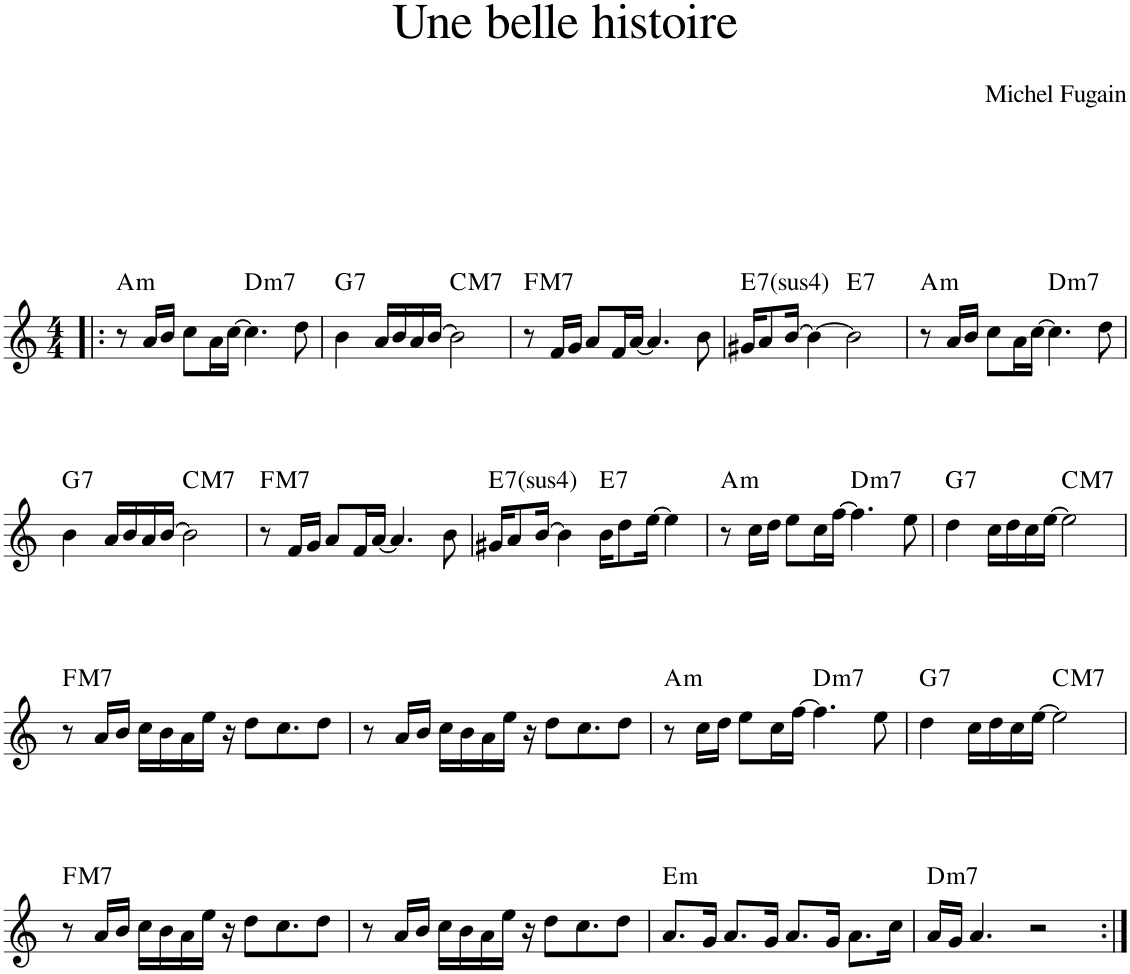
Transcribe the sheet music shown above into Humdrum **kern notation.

**kern	**harte
*part1	*part1
*staff1	*
*I"Piano	*
*I'Pno.	*
*clefG2	*
*k[]	*
*M4/4	*
=1!|:	=1!|:
!	!LO:H:kt=m
8r	A:min
16a/LL	.
16b/JJ	.
8cc\L	.
16a\L	.
[16cc\JJ	.
!	!LO:H:kt=m7
4.cc\]	D:min7
8dd\	.
=2	=2
!	!LO:H:kt=7
4b\	G:7
16a/LL	.
16b/	.
16a/	.
[16b/JJ	.
!	!LO:H:kt=M7
2b\]	C:maj7
=3	=3
!	!LO:H:kt=M7
8r	F:maj7
16f/LL	.
16g/JJ	.
8a/L	.
16f/L	.
[16a/JJ	.
4.a/]	.
8b\	.
=4	=4
!	!LO:H:kt=74
16g#X/KL	E:sus4(7)
8a/	.
[16b/Jk	.
4b\_	.
!	!LO:H:kt=7
2b\]	E:7
=5	=5
!	!LO:H:kt=m
8r	A:min
16a/LL	.
16b/JJ	.
8cc\L	.
16a\L	.
[16cc\JJ	.
!	!LO:H:kt=m7
4.cc\]	D:min7
8dd\	.
!!LO:LB:g=z
=6	=6
!	!LO:H:kt=7
4b\	G:7
16a/LL	.
16b/	.
16a/	.
[16b/JJ	.
!	!LO:H:kt=M7
2b\]	C:maj7
=7	=7
!	!LO:H:kt=M7
8r	F:maj7
16f/LL	.
16g/JJ	.
8a/L	.
16f/L	.
[16a/JJ	.
4.a/]	.
8b\	.
=8	=8
!	!LO:H:kt=74
16g#X/KL	E:sus4(7)
8a/	.
[16b/Jk	.
4b\]	.
!	!LO:H:kt=7
16b\KL	E:7
8dd\	.
[16ee\Jk	.
4ee\]	.
=9	=9
!	!LO:H:kt=m
8r	A:min
16cc\LL	.
16dd\JJ	.
8ee\L	.
16cc\L	.
[16ff\JJ	.
!	!LO:H:kt=m7
4.ff\]	D:min7
8ee\	.
=10	=10
!	!LO:H:kt=7
4dd\	G:7
16cc\LL	.
16dd\	.
16cc\	.
[16ee\JJ	.
!	!LO:H:kt=M7
2ee\]	C:maj7
!!LO:LB:g=z
=11	=11
!	!LO:H:kt=M7
8r	F:maj7
16a/LL	.
16b/JJ	.
16cc\LL	.
16b\	.
16a\	.
16ee\JJ	.
16r	.
8dd\L	.
8.cc\	.
8dd\J	.
=12	=12
8r	.
16a/LL	.
16b/JJ	.
16cc\LL	.
16b\	.
16a\	.
16ee\JJ	.
16r	.
8dd\L	.
8.cc\	.
8dd\J	.
=13	=13
!	!LO:H:kt=m
8r	A:min
16cc\LL	.
16dd\JJ	.
8ee\L	.
16cc\L	.
[16ff\JJ	.
!	!LO:H:kt=m7
4.ff\]	D:min7
8ee\	.
=14	=14
!	!LO:H:kt=7
4dd\	G:7
16cc\LL	.
16dd\	.
16cc\	.
[16ee\JJ	.
!	!LO:H:kt=M7
2ee\]	C:maj7
!!LO:LB:g=z
=15	=15
!	!LO:H:kt=M7
8r	F:maj7
16a/LL	.
16b/JJ	.
16cc\LL	.
16b\	.
16a\	.
16ee\JJ	.
16r	.
8dd\L	.
8.cc\	.
8dd\J	.
=16	=16
8r	.
16a/LL	.
16b/JJ	.
16cc\LL	.
16b\	.
16a\	.
16ee\JJ	.
16r	.
8dd\L	.
8.cc\	.
8dd\J	.
=17	=17
!	!LO:H:kt=m
8.a/L	E:min
16g/Jk	.
8.a/L	.
16g/Jk	.
8.a/L	.
16g/Jk	.
8.a\L	.
16cc\Jk	.
=18	=18
!	!LO:H:kt=m7
16a/LL	D:min7
16g/JJ	.
4.a/	.
2r	.
=:|!	=:|!
*-	*-
